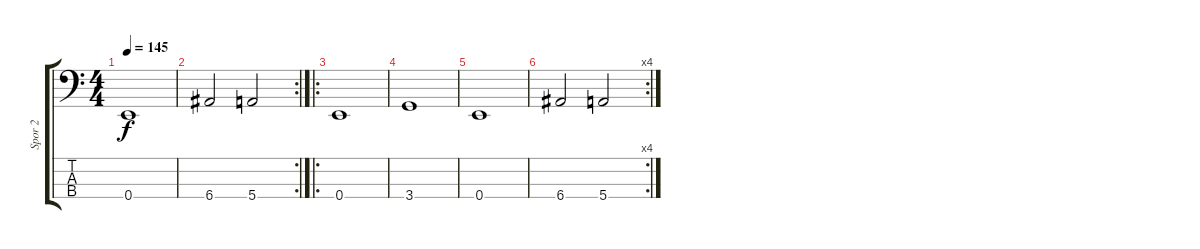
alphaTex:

\track ("Spor 2" "Spor 2") {instrument electricbassfinger}
\staff {score tabs}
\tuning (G2 D2 A1 E1) {hide}
\ts (4 4)
\tempo 145
\clef f4
\ks c
0.4.1{dy f} |
\rc 2
6.4.2 5.4.2 |
\ro
0.4.1 |
3.4.1 |
0.4.1 |
\rc 4
6.4.2 5.4.2
